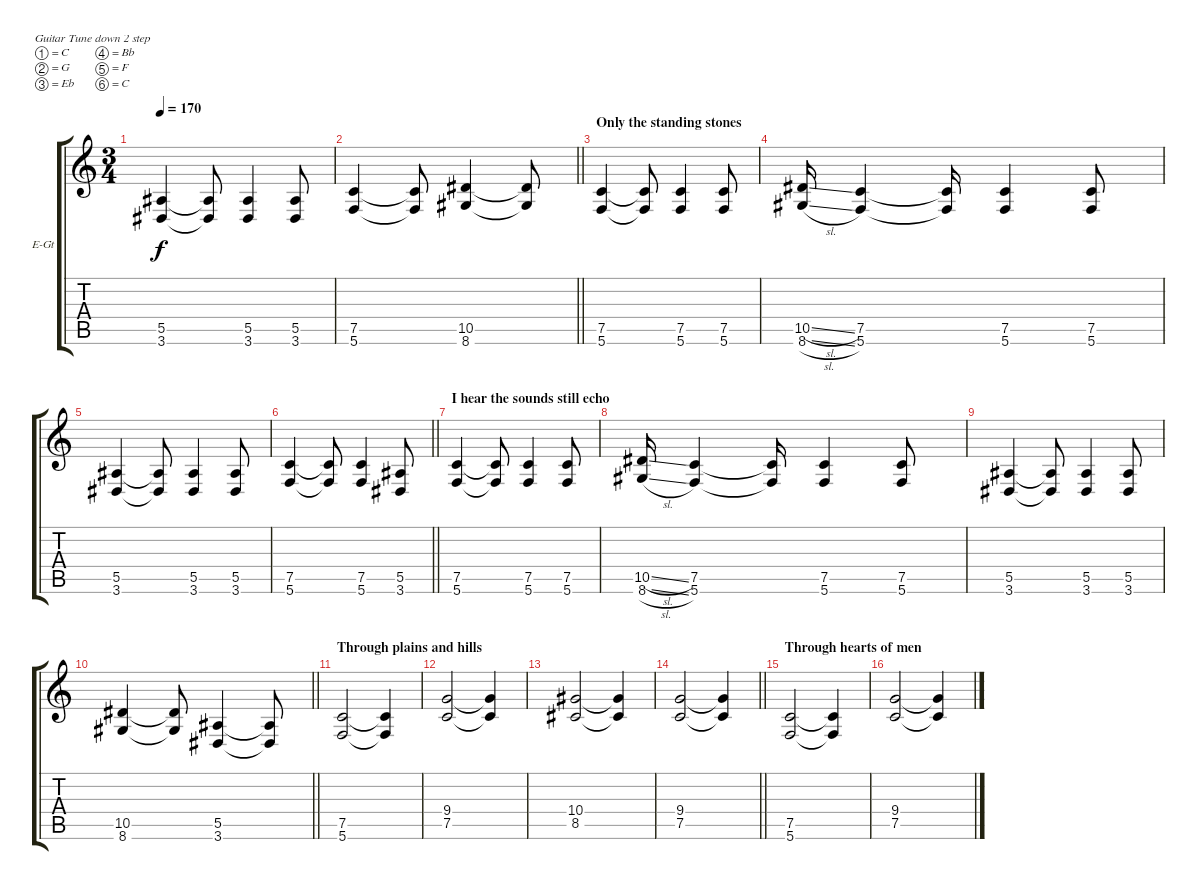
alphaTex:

\bracketExtendMode groupsimilarinstruments
\firstSystemTrackNameOrientation horizontal
\otherSystemsTrackNameOrientation horizontal
\track ("Guitar2 Dist (Marcel)" "E-Gt") {mute instrument overdrivenguitar}
\staff {score tabs}
\tuning (C4 G3 Eb3 Bb2 F2 C2)
\ts (3 4)
\tempo 170
\clef g2
\ks c
(5.5 3.6).4{dy f} (5.5{t} 3.6{t}).8 (5.5 3.6).4 (5.5 3.6).8 |
\barLineRight lightlight
(7.5 5.6).4 (7.5{t} 5.6{t}).8 (10.5 8.6).4 (10.5{t} 8.6{t}).8 |
\section ("" "Only the standing stones")
(7.5 5.6).4 (7.5{t} 5.6{t}).8 (7.5 5.6).4 (7.5 5.6).8 |
(10.5{sl} 8.6{sl}).16 (7.5 5.6).4 (7.5{t} 5.6{t}).16 (7.5 5.6).4 (7.5 5.6).8 |
(5.5 3.6).4 (5.5{t} 3.6{t}).8 (5.5 3.6).4 (5.5 3.6).8 |
\barLineRight lightlight
(7.5 5.6).4 (7.5{t} 5.6{t}).8 (7.5 5.6).4 (5.5 3.6).8 |
\section ("" "I hear the sounds still echo")
(7.5 5.6).4 (7.5{t} 5.6{t}).8 (7.5 5.6).4 (7.5 5.6).8 |
(10.5{sl} 8.6{sl}).16 (7.5 5.6).4 (7.5{t} 5.6{t}).16 (7.5 5.6).4 (7.5 5.6).8 |
(5.5 3.6).4 (5.5{t} 3.6{t}).8 (5.5 3.6).4 (5.5 3.6).8 |
\barLineRight lightlight
(10.5 8.6).4 (10.5{t} 8.6{t}).8 (5.5 3.6).4 (5.5{t} 3.6{t}).8 |
\section ("" "Through plains and hills")
(7.5 5.6).2 (7.5{t} 5.6{t}).4 |
(9.4 7.5).2 (9.4{t} 7.5{t}).4 |
(10.4 8.5).2 (10.4{t} 8.5{t}).4 |
\barLineRight lightlight
(9.4 7.5).2 (9.4{t} 7.5{t}).4 |
\section ("" "Through hearts of men")
(7.5 5.6).2 (7.5{t} 5.6{t}).4 |
(9.4 7.5).2 (9.4{t} 7.5{t}).4
